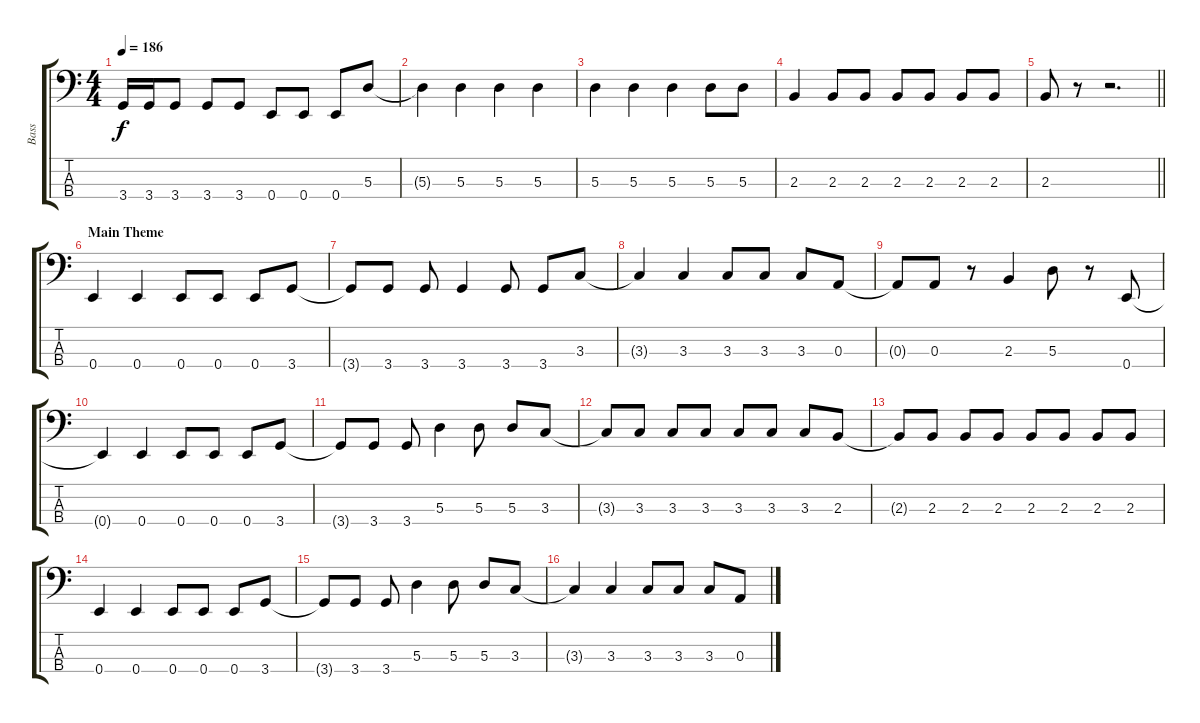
\track ("Bass" "Bass") {instrument electricbasspick}
\staff {score tabs}
\tuning (G2 D2 A1 E1) {hide}
\ts (4 4)
\tempo 186
\clef f4
\ks c
3.4.16{dy f} 3.4.16 3.4.8 3.4.8 3.4.8 0.4.8 0.4.8 0.4.8 5.3.8 |
5.3{t}.4 5.3.4 5.3.4 5.3.4 |
5.3.4 5.3.4 5.3.4 5.3.8 5.3.8 |
2.3.4 2.3.8 2.3.8 2.3.8 2.3.8 2.3.8 2.3.8 |
\barLineRight lightlight
2.3.8 r.8 r.2{d} |
\section ("" "Main Theme")
0.4.4 0.4.4 0.4.8 0.4.8 0.4.8 3.4.8 |
3.4{t}.8 3.4.8 3.4.8 3.4.4 3.4.8 3.4.8 3.3.8 |
3.3{t}.4 3.3.4 3.3.8 3.3.8 3.3.8 0.3.8 |
0.3{t}.8 0.3.8 r.8 2.3.4 5.3.8 r.8 0.4.8 |
0.4{t}.4 0.4.4 0.4.8 0.4.8 0.4.8 3.4.8 |
3.4{t}.8 3.4.8 3.4.8 5.3.4 5.3.8 5.3.8 3.3.8 |
3.3{t}.8 3.3.8 3.3.8 3.3.8 3.3.8 3.3.8 3.3.8 2.3.8 |
2.3{t}.8 2.3.8 2.3.8 2.3.8 2.3.8 2.3.8 2.3.8 2.3.8 |
0.4.4 0.4.4 0.4.8 0.4.8 0.4.8 3.4.8 |
3.4{t}.8 3.4.8 3.4.8 5.3.4 5.3.8 5.3.8 3.3.8 |
3.3{t}.4 3.3.4 3.3.8 3.3.8 3.3.8 0.3.8
